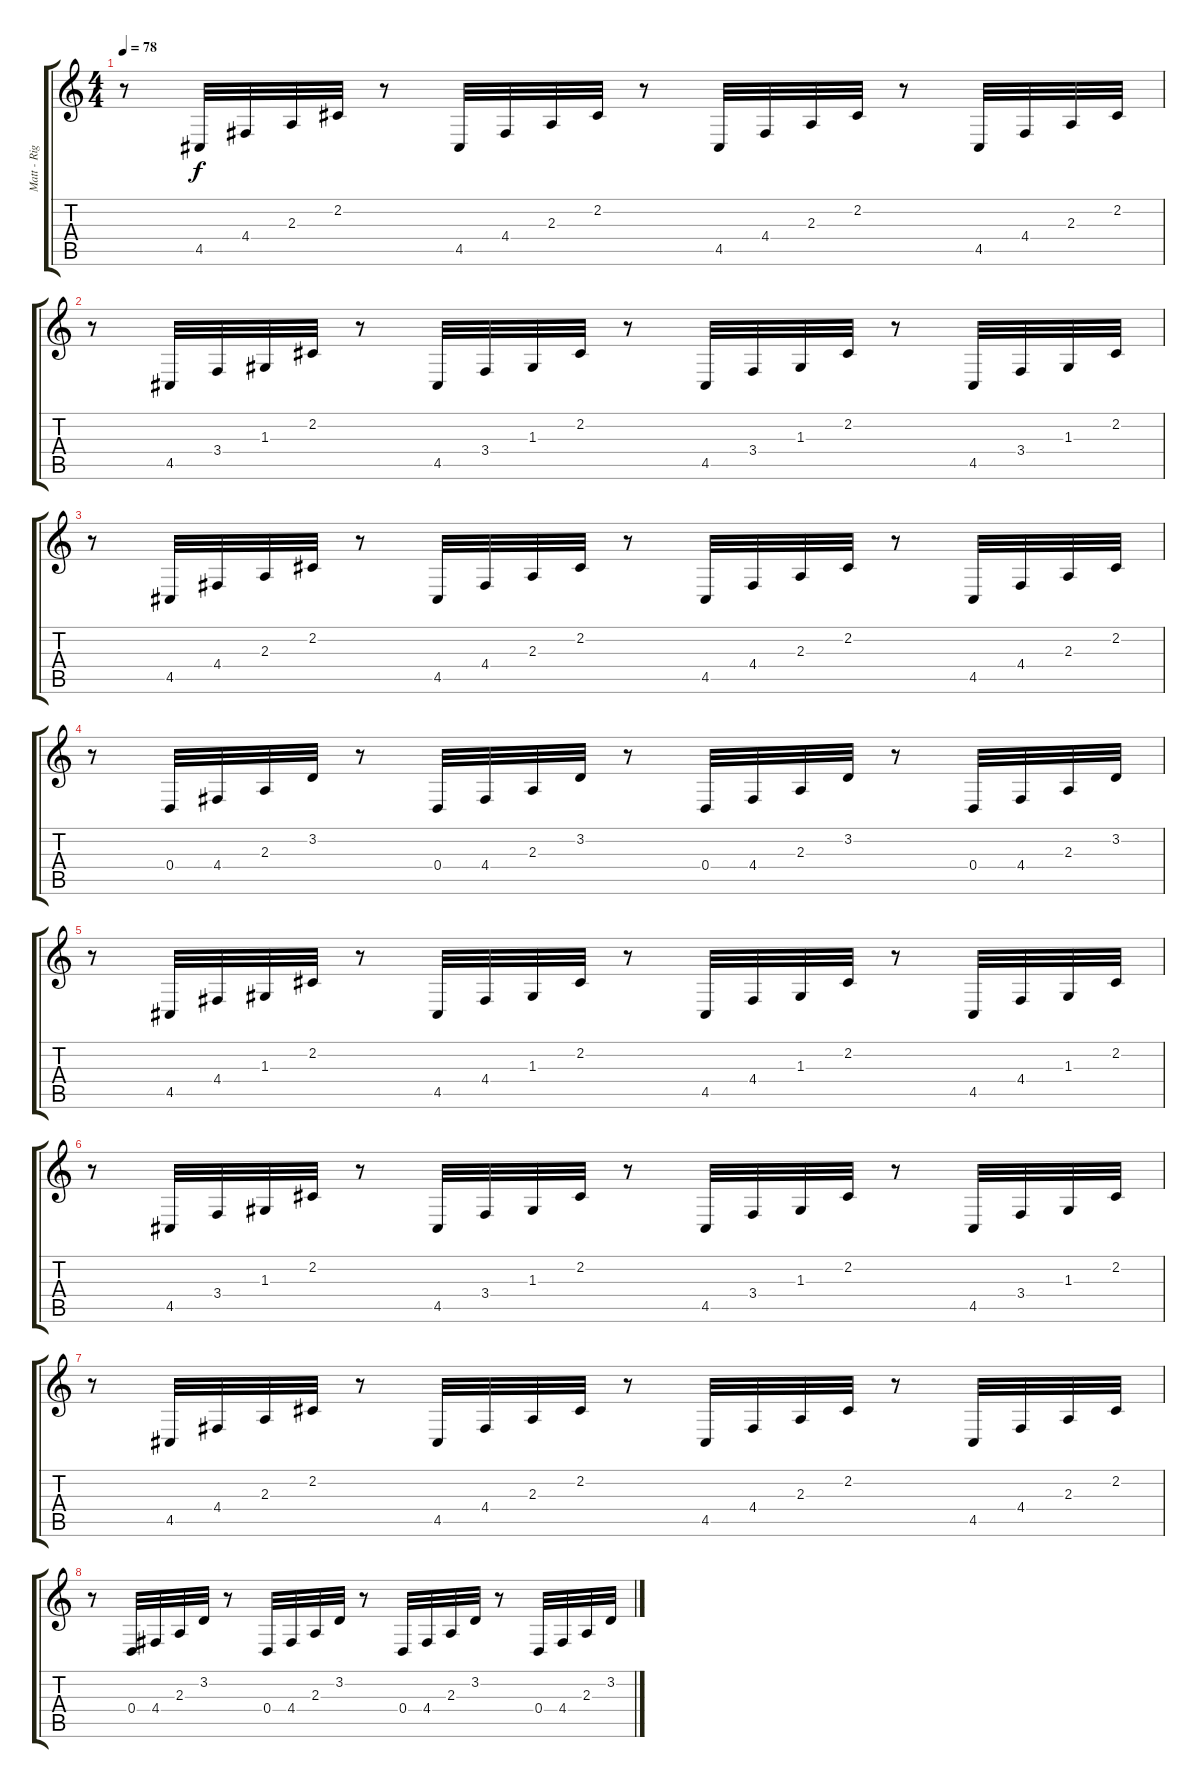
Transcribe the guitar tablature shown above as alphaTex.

\track ("Matt - Right Hand" "Matt - Rig") {instrument acousticgrandpiano}
\staff {score tabs}
\tuning (E4 B3 G3 D3 A2 E2) {hide}
\ts (4 4)
\tempo 78
\clef g2
\ks c
r.8{dy f volume 9 instrument lead5charang} 4.5.32 4.4.32 2.3.32 2.2.32 r.8 4.5.32 4.4.32 2.3.32 2.2.32 r.8 4.5.32 4.4.32 2.3.32 2.2.32 r.8 4.5.32 4.4.32 2.3.32 2.2.32 |
r.8 4.5.32 3.4.32 1.3.32 2.2.32 r.8 4.5.32 3.4.32 1.3.32 2.2.32 r.8 4.5.32 3.4.32 1.3.32 2.2.32 r.8 4.5.32 3.4.32 1.3.32 2.2.32 |
r.8 4.5.32 4.4.32 2.3.32 2.2.32 r.8 4.5.32 4.4.32 2.3.32 2.2.32 r.8 4.5.32 4.4.32 2.3.32 2.2.32 r.8 4.5.32 4.4.32 2.3.32 2.2.32 |
r.8 0.4.32 4.4.32 2.3.32 3.2.32 r.8 0.4.32 4.4.32 2.3.32 3.2.32 r.8 0.4.32 4.4.32 2.3.32 3.2.32 r.8 0.4.32 4.4.32 2.3.32 3.2.32 |
r.8 4.5.32 4.4.32 1.3.32 2.2.32 r.8 4.5.32 4.4.32 1.3.32 2.2.32 r.8 4.5.32 4.4.32 1.3.32 2.2.32 r.8 4.5.32 4.4.32 1.3.32 2.2.32 |
r.8 4.5.32 3.4.32 1.3.32 2.2.32 r.8 4.5.32 3.4.32 1.3.32 2.2.32 r.8 4.5.32 3.4.32 1.3.32 2.2.32 r.8 4.5.32 3.4.32 1.3.32 2.2.32 |
r.8 4.5.32 4.4.32 2.3.32 2.2.32 r.8 4.5.32 4.4.32 2.3.32 2.2.32 r.8 4.5.32 4.4.32 2.3.32 2.2.32 r.8 4.5.32 4.4.32 2.3.32 2.2.32 |
r.8 0.4.32 4.4.32 2.3.32 3.2.32 r.8 0.4.32 4.4.32 2.3.32 3.2.32 r.8 0.4.32 4.4.32 2.3.32 3.2.32 r.8 0.4.32 4.4.32 2.3.32 3.2.32
